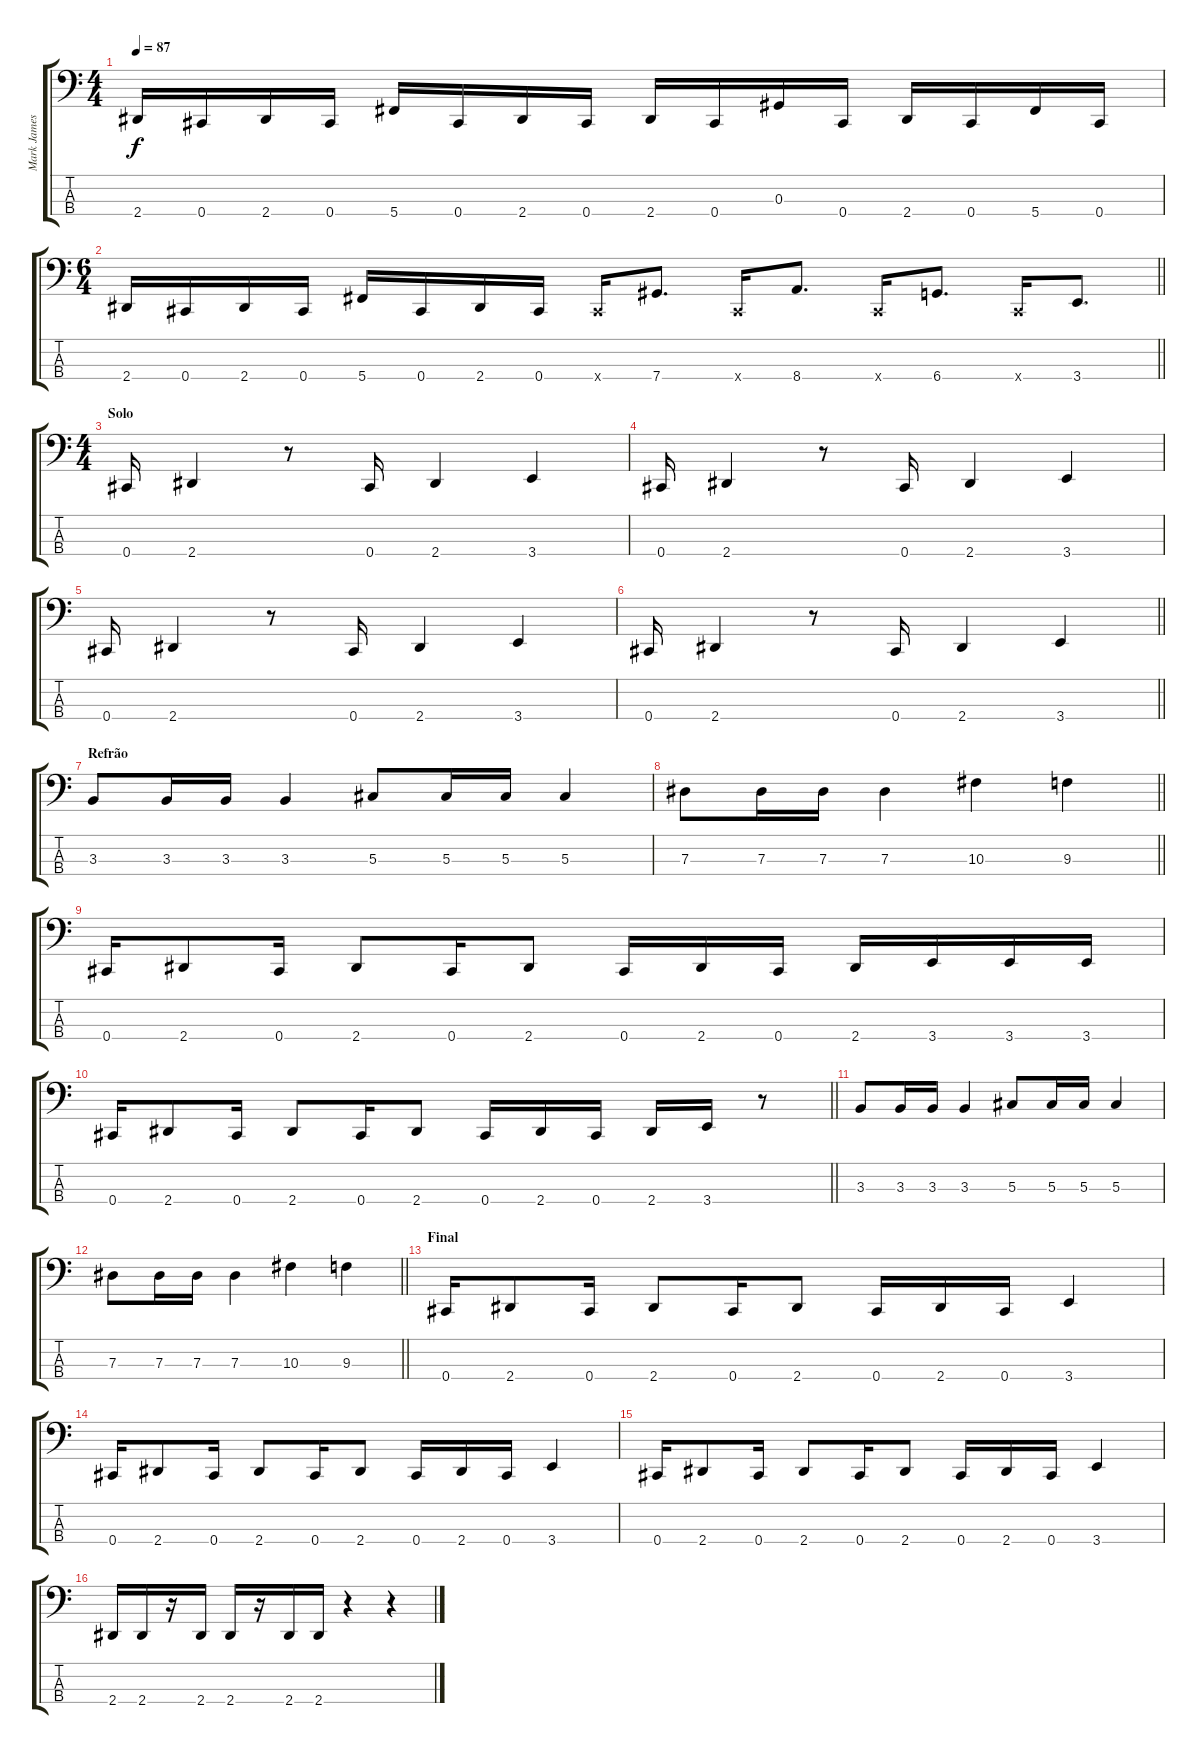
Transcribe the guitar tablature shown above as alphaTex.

\track ("Mark James" "Mark James") {instrument electricbasspick}
\staff {score tabs}
\tuning (Gb2 Db2 Ab1 Db1) {hide}
\ts (4 4)
\tempo 87
\clef f4
\ks c
2.4.16{dy f} 0.4.16 2.4.16 0.4.16 5.4.16 0.4.16 2.4.16 0.4.16 2.4.16 0.4.16 0.3.16 0.4.16 2.4.16 0.4.16 5.4.16 0.4.16 |
\ts (6 4)
\barLineRight lightlight
2.4.16 0.4.16 2.4.16 0.4.16 5.4.16 0.4.16 2.4.16 0.4.16 0.4{x}.16 7.4.8{d} 0.4{x}.16 8.4.8{d} 0.4{x}.16 6.4.8{d} 0.4{x}.16 3.4.8{d} |
\ts (4 4)
\section ("" "Solo")
0.4.16 2.4.4 r.8 0.4.16 2.4.4 3.4.4 |
0.4.16 2.4.4 r.8 0.4.16 2.4.4 3.4.4 |
0.4.16 2.4.4 r.8 0.4.16 2.4.4 3.4.4 |
\barLineRight lightlight
0.4.16 2.4.4 r.8 0.4.16 2.4.4 3.4.4 |
\section ("" "Refrão")
3.3.8 3.3.16 3.3.16 3.3.4 5.3.8 5.3.16 5.3.16 5.3.4 |
\barLineRight lightlight
7.3.8 7.3.16 7.3.16 7.3.4 10.3.4 9.3.4 |
0.4.16 2.4.8 0.4.16 2.4.8 0.4.16 2.4.8 0.4.16 2.4.16 0.4.16 2.4.16 3.4.16 3.4.16 3.4.16 |
\barLineRight lightlight
0.4.16 2.4.8 0.4.16 2.4.8 0.4.16 2.4.8 0.4.16 2.4.16 0.4.16 2.4.16 3.4.16 r.8 |
3.3.8 3.3.16 3.3.16 3.3.4 5.3.8 5.3.16 5.3.16 5.3.4 |
\barLineRight lightlight
7.3.8 7.3.16 7.3.16 7.3.4 10.3.4 9.3.4 |
\section ("" "Final")
0.4.16 2.4.8 0.4.16 2.4.8 0.4.16 2.4.8 0.4.16 2.4.16 0.4.16 3.4.4 |
0.4.16 2.4.8 0.4.16 2.4.8 0.4.16 2.4.8 0.4.16 2.4.16 0.4.16 3.4.4 |
0.4.16 2.4.8 0.4.16 2.4.8 0.4.16 2.4.8 0.4.16 2.4.16 0.4.16 3.4.4 |
2.4.16 2.4.16 r.16 2.4.16 2.4.16 r.16 2.4.16 2.4.16 r.4 r.4
